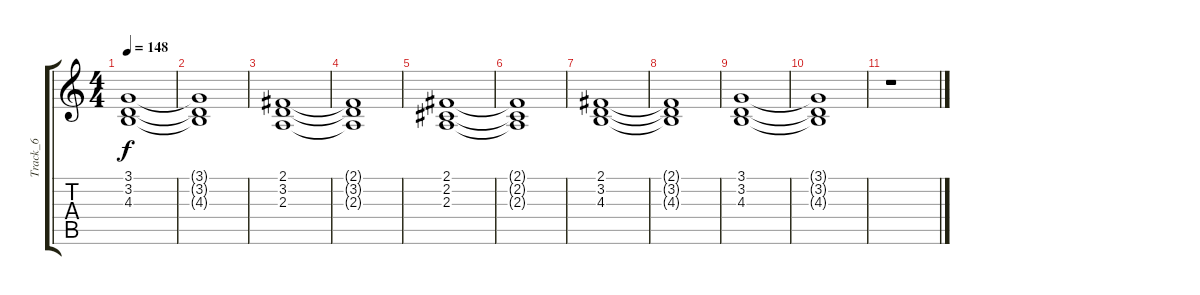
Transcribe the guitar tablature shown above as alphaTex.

\track ("Track_6" "Track_6") {instrument synthstrings2}
\staff {score tabs}
\tuning (E4 B3 G3 D3 A2 E2) {hide}
\ts (4 4)
\tempo 148
\clef g2
\ks c
(3.1 3.2 4.3).1{dy f} |
(3.1{t} 3.2{t} 4.3{t}).1 |
(2.1 3.2 2.3).1 |
(2.1{t} 3.2{t} 2.3{t}).1 |
(2.1 2.2 2.3).1 |
(2.1{t} 2.2{t} 2.3{t}).1 |
(2.1 3.2 4.3).1 |
(2.1{t} 3.2{t} 4.3{t}).1 |
(3.1 3.2 4.3).1 |
(3.1{t} 3.2{t} 4.3{t}).1 |
r.1
